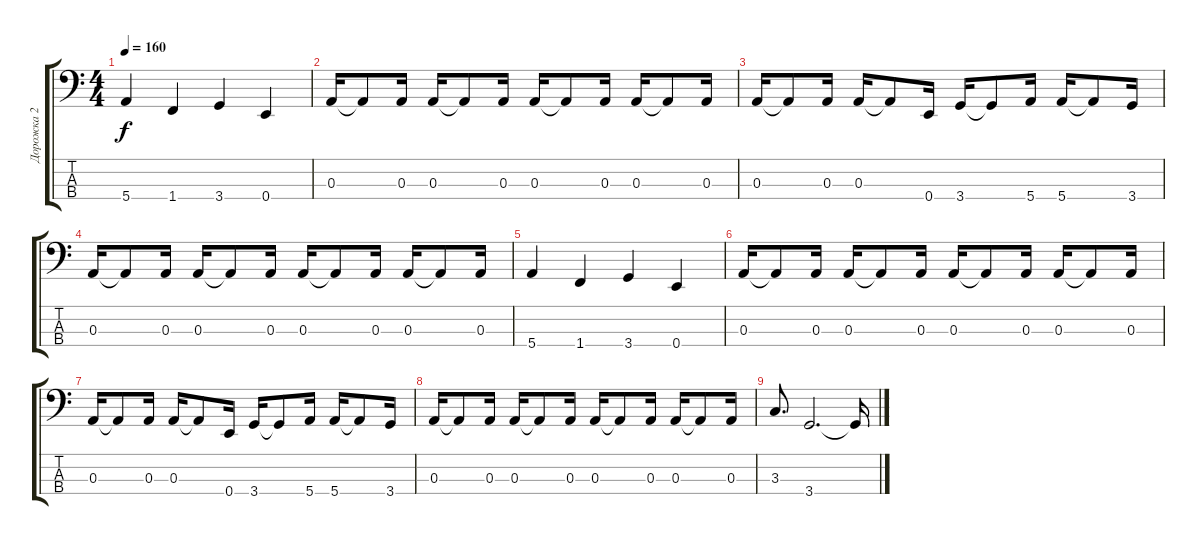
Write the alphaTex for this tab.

\track ("Дорожка 2" "Дорожка 2") {instrument electricbassfinger}
\staff {score tabs}
\tuning (G2 D2 A1 E1) {hide}
\ts (4 4)
\tempo 160
\clef f4
\ks c
5.4.4{dy f} 1.4.4 3.4.4 0.4.4 |
0.3.16 0.3{t}.8 0.3.16 0.3.16 0.3{t}.8 0.3.16 0.3.16 0.3{t}.8 0.3.16 0.3.16 0.3{t}.8 0.3.16 |
0.3.16 0.3{t}.8 0.3.16 0.3.16 0.3{t}.8 0.4.16 3.4.16 3.4{t}.8 5.4.16 5.4.16 5.4{t}.8 3.4.16 |
0.3.16 0.3{t}.8 0.3.16 0.3.16 0.3{t}.8 0.3.16 0.3.16 0.3{t}.8 0.3.16 0.3.16 0.3{t}.8 0.3.16 |
5.4.4 1.4.4 3.4.4 0.4.4 |
0.3.16 0.3{t}.8 0.3.16 0.3.16 0.3{t}.8 0.3.16 0.3.16 0.3{t}.8 0.3.16 0.3.16 0.3{t}.8 0.3.16 |
0.3.16 0.3{t}.8 0.3.16 0.3.16 0.3{t}.8 0.4.16 3.4.16 3.4{t}.8 5.4.16 5.4.16 5.4{t}.8 3.4.16 |
0.3.16 0.3{t}.8 0.3.16 0.3.16 0.3{t}.8 0.3.16 0.3.16 0.3{t}.8 0.3.16 0.3.16 0.3{t}.8 0.3.16 |
3.3.8{d} 3.4.2{d} 3.4{t}.16
